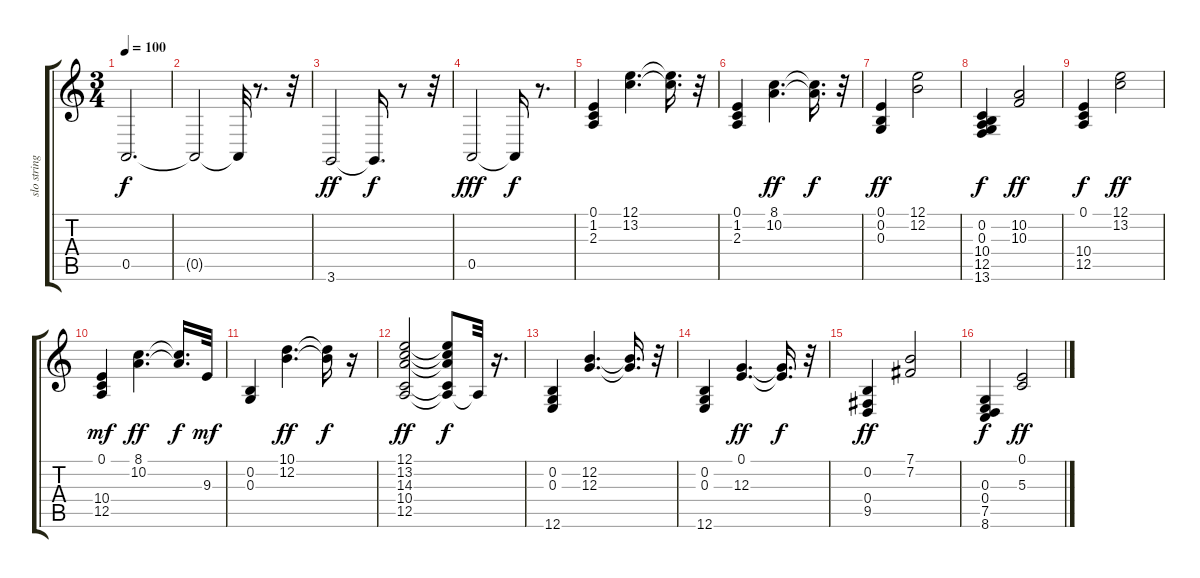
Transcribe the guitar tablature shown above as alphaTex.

\track ("slo strings" "slo string") {instrument stringensemble2}
\staff {score tabs}
\tuning (E4 B3 G3 D3 A2 E2) {hide}
\ts (3 4)
\tempo 100
\clef g2
\ks c
0.5.2{d dy f balance 8 instrument stringensemble2} |
0.5{t}.2 0.5{t}.32 r.8{d} r.32 |
3.6.2{dy ff} 3.6{t}.16{d dy f} r.8 r.32 |
0.5.2{dy fff} 0.5{t}.16{dy f} r.8{d} |
(0.1 1.2 2.3).4{balance 8 instrument stringensemble2} (12.1 13.2).4{d} (12.1{t} 13.2{t}).16{d} r.32 |
(0.1 1.2 2.3).4 (8.1 10.2).4{d dy ff} (8.1{t} 10.2{t}).16{d dy f} r.32 |
(0.1 0.2 0.3).4{dy ff} (12.1 12.2).2 |
(0.2 0.3 10.4 12.5 13.6).4{dy f} (10.2 10.3).2{dy ff} |
(0.1 10.4 12.5).4{dy f} (12.1 13.2).2{dy ff} |
(0.1 10.4 12.5).4{dy mf} (8.1 10.2).4{d dy ff} (8.1{t} 10.2{t}).16{d dy f} 9.3.32{dy mf} |
(0.2 0.3).4 (10.1 12.2).4{d dy ff} (10.1{t} 12.2{t}).16{dy f} r.16 |
(12.1 13.2 14.3 10.4 12.5).2{dy ff} (12.1{t} 13.2{t} 14.3{t} 10.4{t} 12.5{t}).8{dy f} 12.5{t}.32 r.16{d} |
(0.2 0.3 12.6).4{balance 8 instrument stringensemble2} (12.2 12.3).4{d} (12.2{t} 12.3{t}).16{d} r.32 |
(0.2 0.3 12.6).4 (0.1 12.3).4{d dy ff} (0.1{t} 12.3{t}).16{d dy f} r.32 |
(0.2 0.4 9.5).4{dy ff} (7.1 7.2).2 |
(0.3 0.4 7.5 8.6).4{dy f} (0.1 5.3).2{dy ff}
